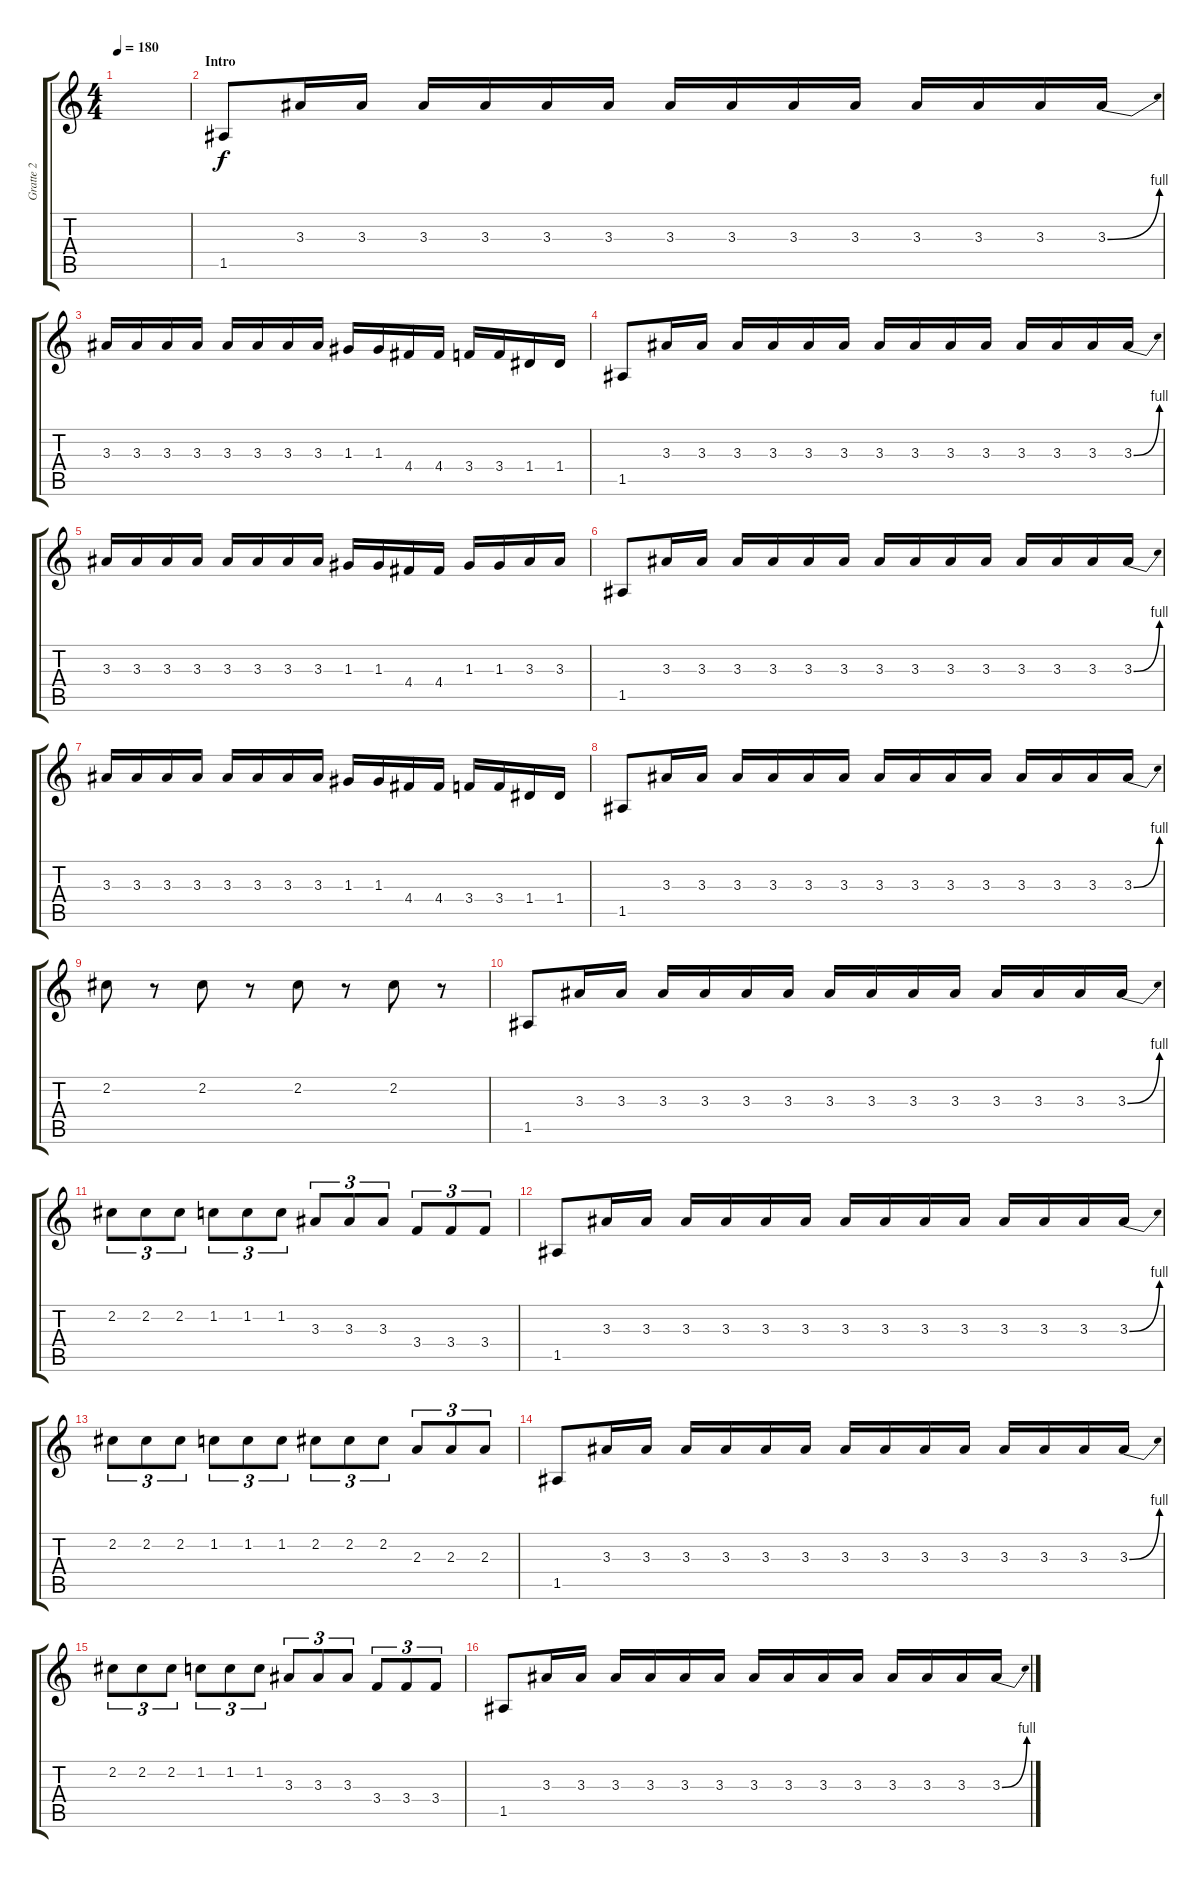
\track ("Gratte 2" "Gratte 2") {instrument overdrivenguitar}
\staff {score tabs}
\tuning (E4 B3 G3 D3 A2 E2) {hide}
\ts (4 4)
\tempo 180
\clef g2
\ks c
|
\section ("" "Intro")
1.5.8 3.3.16 3.3.16 3.3.16 3.3.16 3.3.16 3.3.16 3.3.16 3.3.16 3.3.16 3.3.16 3.3.16 3.3.16 3.3.16 3.3{be (bend 0 0 60 4)}.16 |
3.3.16 3.3.16 3.3.16 3.3.16 3.3.16 3.3.16 3.3.16 3.3.16 1.3.16 1.3.16 4.4.16 4.4.16 3.4.16 3.4.16 1.4.16 1.4.16 |
1.5.8 3.3.16 3.3.16 3.3.16 3.3.16 3.3.16 3.3.16 3.3.16 3.3.16 3.3.16 3.3.16 3.3.16 3.3.16 3.3.16 3.3{be (bend 0 0 60 4)}.16 |
3.3.16 3.3.16 3.3.16 3.3.16 3.3.16 3.3.16 3.3.16 3.3.16 1.3.16 1.3.16 4.4.16 4.4.16 1.3.16 1.3.16 3.3.16 3.3.16 |
1.5.8 3.3.16 3.3.16 3.3.16 3.3.16 3.3.16 3.3.16 3.3.16 3.3.16 3.3.16 3.3.16 3.3.16 3.3.16 3.3.16 3.3{be (bend 0 0 60 4)}.16 |
3.3.16 3.3.16 3.3.16 3.3.16 3.3.16 3.3.16 3.3.16 3.3.16 1.3.16 1.3.16 4.4.16 4.4.16 3.4.16 3.4.16 1.4.16 1.4.16 |
1.5.8 3.3.16 3.3.16 3.3.16 3.3.16 3.3.16 3.3.16 3.3.16 3.3.16 3.3.16 3.3.16 3.3.16 3.3.16 3.3.16 3.3{be (bend 0 0 60 4)}.16 |
2.2.8 r.8 2.2.8 r.8 2.2.8 r.8 2.2.8 r.8 |
1.5.8 3.3.16 3.3.16 3.3.16 3.3.16 3.3.16 3.3.16 3.3.16 3.3.16 3.3.16 3.3.16 3.3.16 3.3.16 3.3.16 3.3{be (bend 0 0 60 4)}.16 |
2.2.8{tu (3 2)} 2.2.8{tu (3 2)} 2.2.8{tu (3 2)} 1.2.8{tu (3 2)} 1.2.8{tu (3 2)} 1.2.8{tu (3 2)} 3.3.8{tu (3 2)} 3.3.8{tu (3 2)} 3.3.8{tu (3 2)} 3.4.8{tu (3 2)} 3.4.8{tu (3 2)} 3.4.8{tu (3 2)} |
1.5.8 3.3.16 3.3.16 3.3.16 3.3.16 3.3.16 3.3.16 3.3.16 3.3.16 3.3.16 3.3.16 3.3.16 3.3.16 3.3.16 3.3{be (bend 0 0 60 4)}.16 |
2.2.8{tu (3 2)} 2.2.8{tu (3 2)} 2.2.8{tu (3 2)} 1.2.8{tu (3 2)} 1.2.8{tu (3 2)} 1.2.8{tu (3 2)} 2.2.8{tu (3 2)} 2.2.8{tu (3 2)} 2.2.8{tu (3 2)} 2.3.8{tu (3 2)} 2.3.8{tu (3 2)} 2.3.8{tu (3 2)} |
1.5.8 3.3.16 3.3.16 3.3.16 3.3.16 3.3.16 3.3.16 3.3.16 3.3.16 3.3.16 3.3.16 3.3.16 3.3.16 3.3.16 3.3{be (bend 0 0 60 4)}.16 |
2.2.8{tu (3 2)} 2.2.8{tu (3 2)} 2.2.8{tu (3 2)} 1.2.8{tu (3 2)} 1.2.8{tu (3 2)} 1.2.8{tu (3 2)} 3.3.8{tu (3 2)} 3.3.8{tu (3 2)} 3.3.8{tu (3 2)} 3.4.8{tu (3 2)} 3.4.8{tu (3 2)} 3.4.8{tu (3 2)} |
1.5.8 3.3.16 3.3.16 3.3.16 3.3.16 3.3.16 3.3.16 3.3.16 3.3.16 3.3.16 3.3.16 3.3.16 3.3.16 3.3.16 3.3{be (bend 0 0 60 4)}.16
